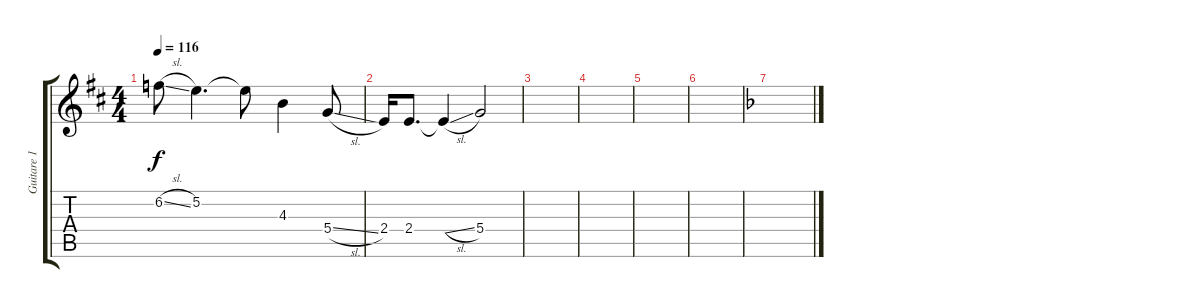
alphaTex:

\track ("Guitare 1" "Guitare 1") {instrument overdrivenguitar}
\staff {score tabs}
\tuning (E4 B3 G3 D3 A2 E2) {hide}
\ts (4 4)
\tempo 116
\clef g2
\ks d
6.2{sl}.8{dy f} 5.2.4{d} 5.2{t}.8 4.3.4 5.4{sl}.8 |
2.4.16 2.4.8{d} 2.4{sl t}.4 5.4.2 |
|
|
|
|
\ks f
